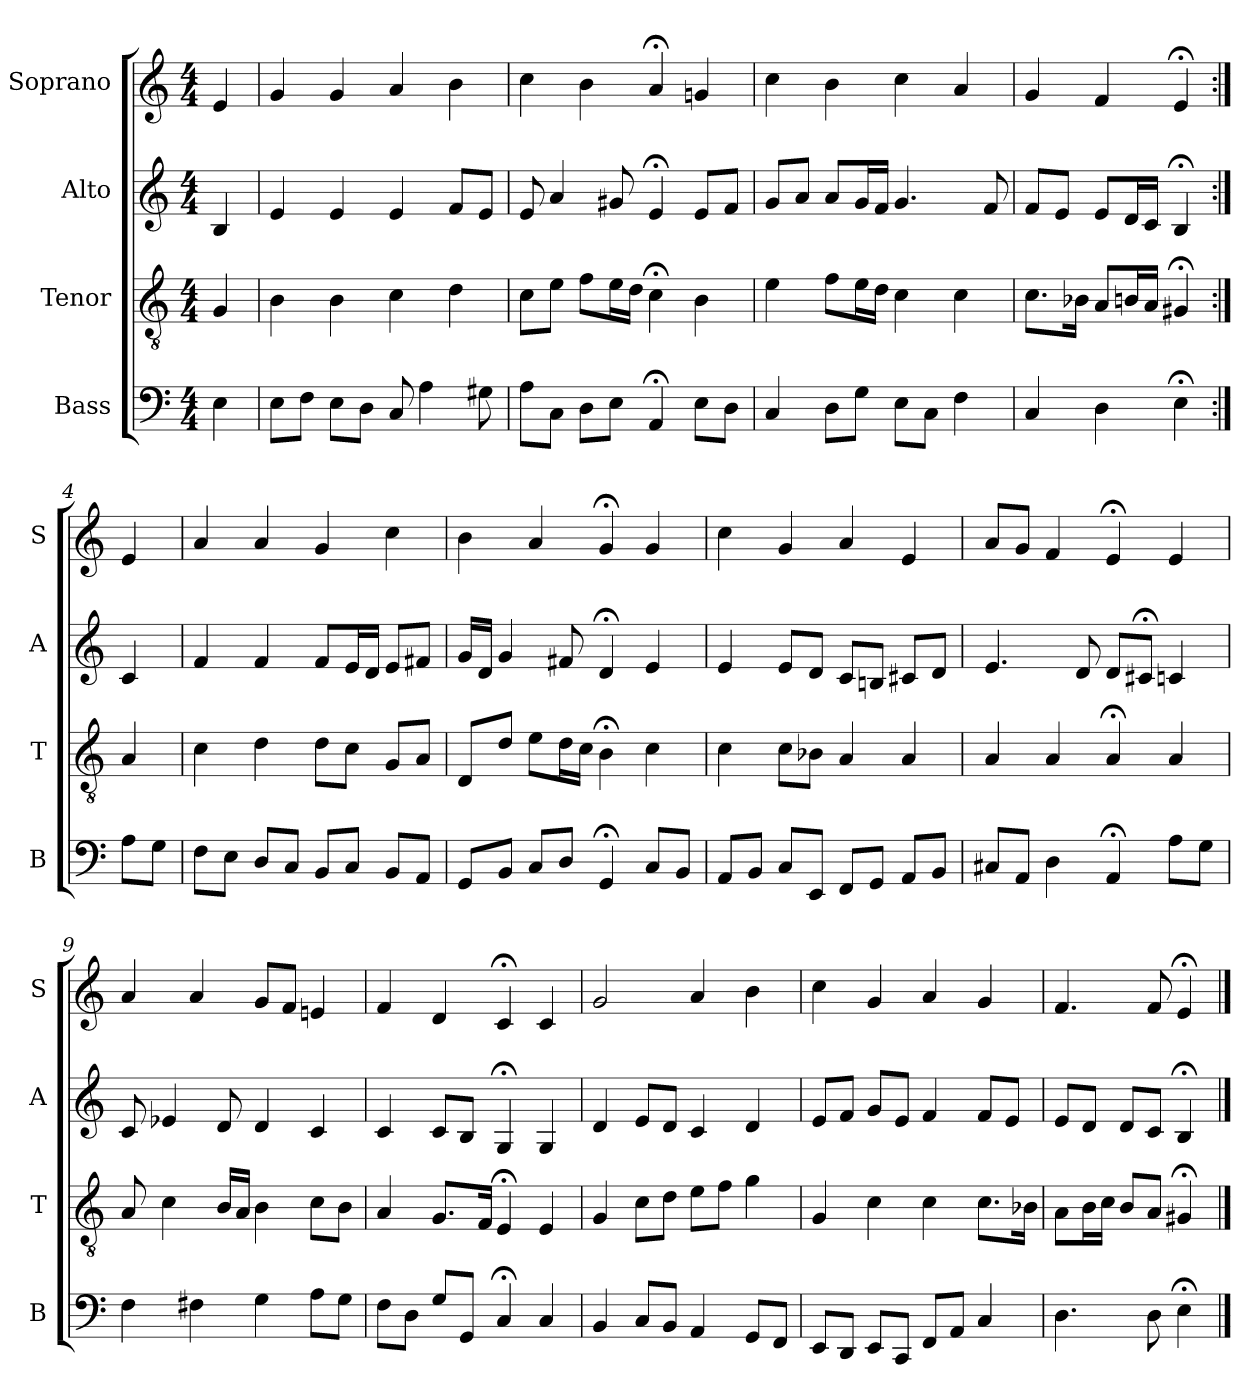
**kern	**kern	**kern	**kern
*part4	*part3	*part2	*part1
*staff4	*staff3	*staff2	*staff1
*I"Bass	*I"Tenor	*I"Alto	*I"Soprano
*I'B	*I'T	*I'A	*I'S
*clefF4	*clefGv2	*clefG2	*clefG2
*k[]	*k[]	*k[]	*k[]
*M4/4	*M4/4	*M4/4	*M4/4
=	=	=	=
4E\	4G/	4B/	4e/
=1	=1	=1	=1
8E\L	4B\	4e/	4g/
8F\J	.	.	.
8E\L	4B\	4e/	4g/
8D\J	.	.	.
8C/	4c\	4e/	4a/
4A\	.	.	.
.	4d\	8f/L	4b\
8G#X\	.	8e/J	.
=2	=2	=2	=2
8A\L	8c\L	8e/	4cc\
8C\J	8e\J	4a/	.
8D\L	8f\L	.	4b\
8E\J	16e\L	8g#X/	.
.	16d\JJ	.	.
4AA;</	4c;<\	4e;</	4a;</
8E\L	4B\	8e/L	4gn/
8D\J	.	8f/J	.
=3	=3	=3	=3
4C/	4e\	8g/L	4cc\
.	.	8a/J	.
8D\L	8f\L	8a/L	4b\
8G\J	16e\L	16g/L	.
.	16d\JJ	16f/JJ	.
8E\L	4c\	4.g/	4cc\
8C\J	.	.	.
4F\	4c\	.	4a/
.	.	8f/	.
=4	=4	=4	=4
4C/	8.c\L	8f/L	4g/
.	.	8e/J	.
.	16B-X\Jk	.	.
4D\	8A/L	8e/L	4f/
.	16Bn/L	16d/L	.
.	16A/JJ	16c/JJ	.
4E;<\	4G#X;</	4B;</	4e;</
=4b:|!	=4b:|!	=4b:|!	=4b:|!
8A\L	4A/	4c/	4e/
8G\J	.	.	.
=5	=5	=5	=5
8F\L	4c\	4f/	4a/
8E\J	.	.	.
8D/L	4d\	4f/	4a/
8C/J	.	.	.
8BB/L	8d\L	8f/L	4g/
8C/J	8c\J	16e/L	.
.	.	16d/JJ	.
8BB/L	8G/L	8e/L	4cc\
8AA/J	8A/J	8f#X/J	.
=6	=6	=6	=6
8GG/L	8D/L	16g/LL	4b\
.	.	16d/JJ	.
8BB/J	8d/J	4g/	.
8C/L	8e\L	.	4a/
8D/J	16d\L	8f#X/	.
.	16c\JJ	.	.
4GG;</	4B;<\	4d;</	4g;</
8C/L	4c\	4e/	4g/
8BB/J	.	.	.
=7	=7	=7	=7
8AA/L	4c\	4e/	4cc\
8BB/J	.	.	.
8C/L	8c\L	8e/L	4g/
8EE/J	8B-X\J	8d/J	.
8FF/L	4A/	8c/L	4a/
8GG/J	.	8Bn/J	.
8AA/L	4A/	8c#X/L	4e/
8BB/J	.	8d/J	.
=8	=8	=8	=8
8C#X/L	4A/	4.e/	8a/L
8AA/J	.	.	8g/J
4D\	4A/	.	4f/
.	.	8d/	.
4AA;</	4A;</	8d/L	4e;</
.	.	8c#X;</J	.
8A\L	4A/	4cn/	4e/
8G\J	.	.	.
=9	=9	=9	=9
4F\	8A/	8c/	4a/
.	4c\	4e-X/	.
4F#X\	.	.	4a/
.	16B/LL	8d/	.
.	16A/JJ	.	.
4G\	4B\	4d/	8g/L
.	.	.	8f/J
8A\L	8c\L	4c/	4en/
8G\J	8B\J	.	.
=10	=10	=10	=10
8F\L	4A/	4c/	4f/
8D\J	.	.	.
8G/L	8.G/L	8c/L	4d/
8GG/J	.	8B/J	.
.	16F/Jk	.	.
4C;</	4E;</	4G;</	4c;</
4C/	4E/	4G/	4c/
=11	=11	=11	=11
4BB/	4G/	4d/	2g/
8C/L	8c\L	8e/L	.
8BB/J	8d\J	8d/J	.
4AA/	8e\L	4c/	4a/
.	8f\J	.	.
8GG/L	4g\	4d/	4b\
8FF/J	.	.	.
=12	=12	=12	=12
8EE/L	4G/	8e/L	4cc\
8DD/J	.	8f/J	.
8EE/L	4c\	8g/L	4g/
8CC/J	.	8e/J	.
8FF/L	4c\	4f/	4a/
8AA/J	.	.	.
4C/	8.c\L	8f/L	4g/
.	.	8e/J	.
.	16B-X\Jk	.	.
=13	=13	=13	=13
4.D\	8A\L	8e/L	4.f/
.	16B\L	8d/J	.
.	16c\JJ	.	.
.	8B/L	8d/L	.
8D\	8A/J	8c/J	8f/
4E;<\	4G#X;</	4B;</	4e;</
==	==	==	==
*-	*-	*-	*-
